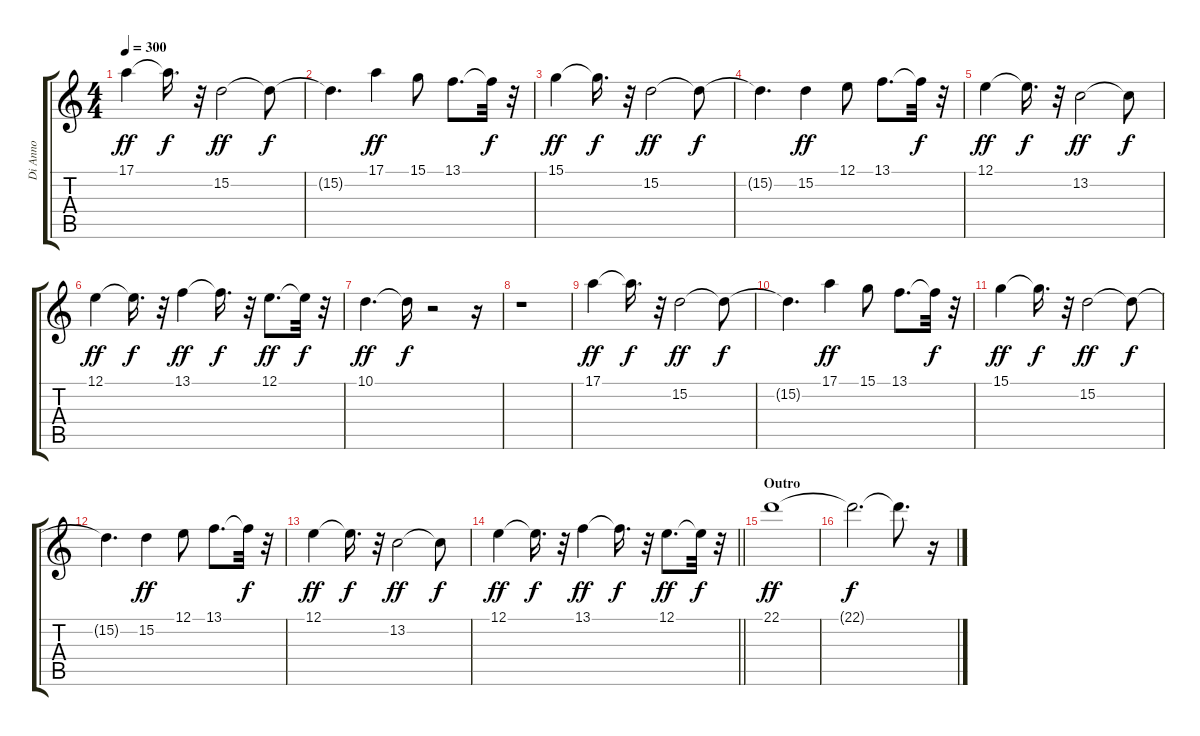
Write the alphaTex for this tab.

\track ("Di Anno" "Di Anno") {instrument choiraahs}
\staff {score tabs}
\tuning (E4 B3 G3 D3 A2 E2) {hide}
\ts (4 4)
\tempo 300
\clef g2
\ks c
17.1.4{dy ff} 17.1{t}.16{d dy f} r.32 15.2.2{dy ff} 15.2{t}.8{dy f} |
15.2{t}.4{d} 17.1.4{dy ff} 15.1.8 13.1.8{d} 13.1{t}.32{dy f} r.32 |
15.1.4{dy ff} 15.1{t}.16{d dy f} r.32 15.2.2{dy ff} 15.2{t}.8{dy f} |
15.2{t}.4{d} 15.2.4{dy ff} 12.1.8 13.1.8{d} 13.1{t}.32{dy f} r.32 |
12.1.4{dy ff} 12.1{t}.16{d dy f} r.32 13.2.2{dy ff} 13.2{t}.8{dy f} |
12.1.4{dy ff} 12.1{t}.16{d dy f} r.32 13.1.4{dy ff} 13.1{t}.16{d dy f} r.32 12.1.8{d dy ff} 12.1{t}.32{dy f} r.32 |
10.1.4{d dy ff} 10.1{t}.16{dy f} r.2 r.16 |
r.1 |
17.1.4{dy ff} 17.1{t}.16{d dy f} r.32 15.2.2{dy ff} 15.2{t}.8{dy f} |
15.2{t}.4{d} 17.1.4{dy ff} 15.1.8 13.1.8{d} 13.1{t}.32{dy f} r.32 |
15.1.4{dy ff} 15.1{t}.16{d dy f} r.32 15.2.2{dy ff} 15.2{t}.8{dy f} |
15.2{t}.4{d} 15.2.4{dy ff} 12.1.8 13.1.8{d} 13.1{t}.32{dy f} r.32 |
12.1.4{dy ff} 12.1{t}.16{d dy f} r.32 13.2.2{dy ff} 13.2{t}.8{dy f} |
\barLineRight lightlight
12.1.4{dy ff} 12.1{t}.16{d dy f} r.32 13.1.4{dy ff} 13.1{t}.16{d dy f} r.32 12.1.8{d dy ff} 12.1{t}.32{dy f} r.32 |
\section ("" "Outro")
22.1.1{dy ff} |
22.1{t}.2{d dy f} 22.1{t}.8{d} r.16
